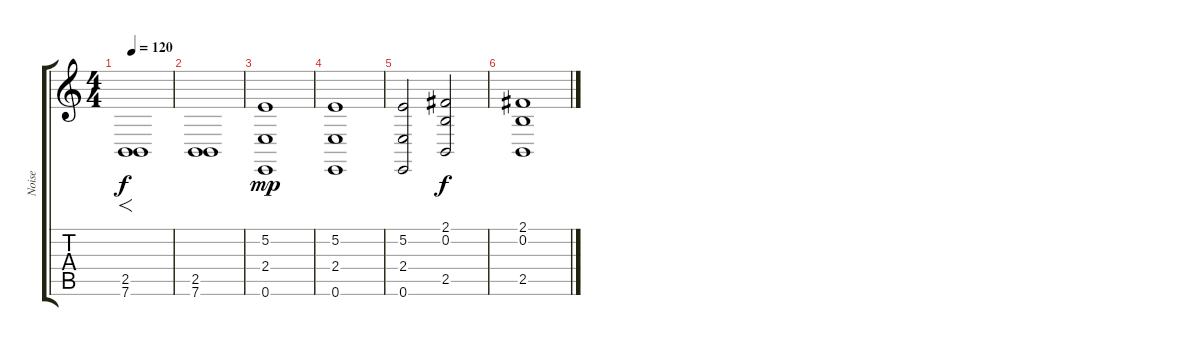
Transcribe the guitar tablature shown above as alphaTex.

\track ("Noise" "Noise") {instrument pad4choir}
\staff {score tabs}
\tuning (E4 B3 G3 D3 A2 E2) {hide}
\ts (4 4)
\tempo 120
\clef g2
\ks c
(2.5 7.6).1{f dy f instrument pad4choir} |
(2.5 7.6).1 |
(5.2 2.4 0.6).1{dy mp} |
(5.2 2.4 0.6).1 |
(5.2 2.4 0.6).2 (2.1 0.2 2.5).2{dy f} |
(2.1 0.2 2.5).1
